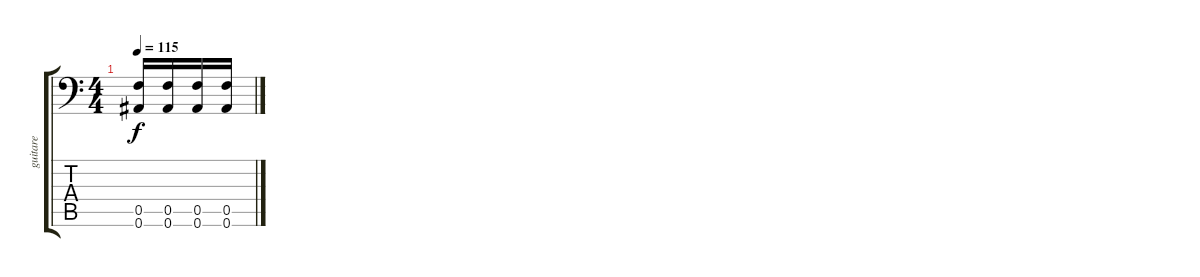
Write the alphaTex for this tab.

\track ("guitare" "guitare") {instrument distortionguitar}
\staff {score tabs}
\tuning (C4 G3 Eb3 Bb2 F2 Bb1) {hide}
\ts (4 4)
\tempo 115
\clef f4
\ks c
(0.5 0.6).16{dy f} (0.5 0.6).16 (0.5 0.6).16 (0.5 0.6).16
